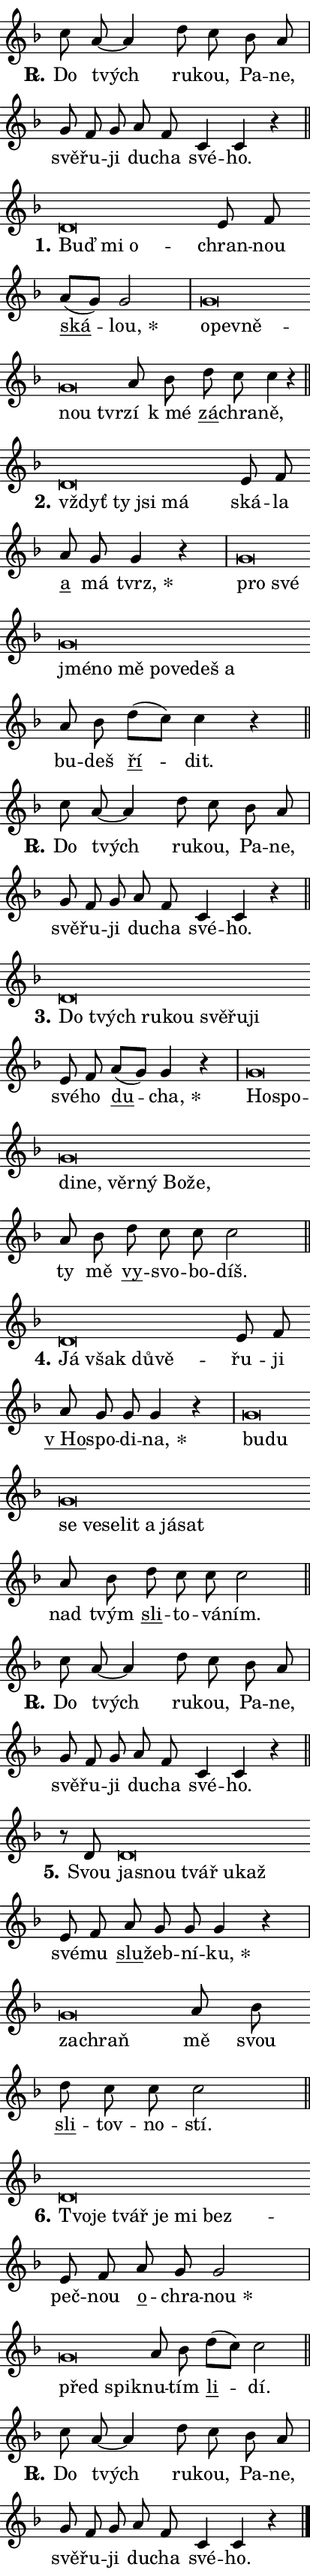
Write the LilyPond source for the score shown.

\version "2.22.1"
\header { tagline = "" }
\paper {
  indent = 0\cm
  top-margin = 0\cm
  right-margin = 0\cm
  bottom-margin = 0\cm
  left-margin = 0\cm
  paper-width = 7\cm
  page-breaking = #ly:one-page-breaking
  system-system-spacing.basic-distance = #11
  score-system-spacing.basic-distance = #11
  ragged-last = ##f
}


%% Author: Thomas Morley
%% https://lists.gnu.org/archive/html/lilypond-user/2020-05/msg00002.html
#(define (line-position grob)
"Returns position of @var[grob} in current system:
   @code{'start}, if at first time-step
   @code{'end}, if at last time-step
   @code{'middle} otherwise
"
  (let* ((col (ly:item-get-column grob))
         (ln (ly:grob-object col 'left-neighbor))
         (rn (ly:grob-object col 'right-neighbor))
         (col-to-check-left (if (ly:grob? ln) ln col))
         (col-to-check-right (if (ly:grob? rn) rn col))
         (break-dir-left
           (and
             (ly:grob-property col-to-check-left 'non-musical #f)
             (ly:item-break-dir col-to-check-left)))
         (break-dir-right
           (and
             (ly:grob-property col-to-check-right 'non-musical #f)
             (ly:item-break-dir col-to-check-right))))
        (cond ((eqv? 1 break-dir-left) 'start)
              ((eqv? -1 break-dir-right) 'end)
              (else 'middle))))

#(define (tranparent-at-line-position vctor)
  (lambda (grob)
  "Relying on @code{line-position} select the relevant enry from @var{vctor}.
Used to determine transparency,"
    (case (line-position grob)
      ((end) (not (vector-ref vctor 0)))
      ((middle) (not (vector-ref vctor 1)))
      ((start) (not (vector-ref vctor 2))))))

noteHeadBreakVisibility =
#(define-music-function (break-visibility)(vector?)
"Makes @code{NoteHead}s transparent relying on @var{break-visibility}"
#{
  \override NoteHead.transparent =
    #(tranparent-at-line-position break-visibility)
#})

#(define delete-ledgers-for-transparent-note-heads
  (lambda (grob)
    "Reads whether a @code{NoteHead} is transparent.
If so this @code{NoteHead} is removed from @code{'note-heads} from
@var{grob}, which is supposed to be @code{LedgerLineSpanner}.
As a result ledgers are not printed for this @code{NoteHead}"
    (let* ((nhds-array (ly:grob-object grob 'note-heads))
           (nhds-list
             (if (ly:grob-array? nhds-array)
                 (ly:grob-array->list nhds-array)
                 '()))
           ;; Relies on the transparent-property being done before
           ;; Staff.LedgerLineSpanner.after-line-breaking is executed.
           ;; This is fragile ...
           (to-keep
             (remove
               (lambda (nhd)
                 (ly:grob-property nhd 'transparent #f))
               nhds-list)))
      ;; TODO find a better method to iterate over grob-arrays, similiar
      ;; to filter/remove etc for lists
      ;; For now rebuilt from scratch
      (set! (ly:grob-object grob 'note-heads)  '())
      (for-each
        (lambda (nhd)
          (ly:pointer-group-interface::add-grob grob 'note-heads nhd))
        to-keep))))

hideNotes = {
  \noteHeadBreakVisibility #begin-of-line-visible
}
unHideNotes = {
  \noteHeadBreakVisibility #all-visible
}

% work-around for resetting accidentals
% https://lilypond.org/doc/v2.23/Documentation/notation/displaying-rhythms#unmetered-music
cadenzaMeasure = {
  \cadenzaOff
  \partial 1024 s1024
  \cadenzaOn
}

#(define-markup-command (accent layout props text) (markup?)
  "Underline accented syllable"
  (interpret-markup layout props
    #{\markup \override #'(offset . 4.3) \underline { #text }#}))

responsum = \markup \concat {
  "R" \hspace #-1.05 \path #0.1 #'((moveto 0 0.07) (lineto 0.9 0.8)) \hspace #0.05 "."
}

\layout {
    \context {
        \Staff
        \remove "Time_signature_engraver"
        \override LedgerLineSpanner.after-line-breaking = #delete-ledgers-for-transparent-note-heads
    }
    \context {
        \Voice {
            \override NoteHead.output-attributes = #'((class . "notehead"))
            \override Hairpin.height = #0.55
        }
    }
    \context {
        \Lyrics {
            \override StanzaNumber.output-attributes = #'((class . "stanzanumber"))
            \override LyricSpace.minimum-distance = #0.9
            \override LyricText.font-name = #"TeX Gyre Schola"
            \override LyricText.font-size = 1
            \override StanzaNumber.font-name = #"TeX Gyre Schola Bold"
            \override StanzaNumber.font-size = 1
        }
    }
}

% magnetic-lyrics.ily
%
%   written by
%     Jean Abou Samra <jean@abou-samra.fr>
%     Werner Lemberg <wl@gnu.org>
%
%   adapted by
%     Jiri Hon <jiri.hon@gmail.com>
%
% Version 2022-Apr-15

% https://www.mail-archive.com/lilypond-user@gnu.org/msg149350.html

#(define (Left_hyphen_pointer_engraver context)
   "Collect syllable-hyphen-syllable occurrences in lyrics and store
them in properties.  This engraver only looks to the left.  For
example, if the lyrics input is @code{foo -- bar}, it does the
following.

@itemize @bullet
@item
Set the @code{text} property of the @code{LyricHyphen} grob between
@q{foo} and @q{bar} to @code{foo}.

@item
Set the @code{left-hyphen} property of the @code{LyricText} grob with
text @q{foo} to the @code{LyricHyphen} grob between @q{foo} and
@q{bar}.
@end itemize

Use this auxiliary engraver in combination with the
@code{lyric-@/text::@/apply-@/magnetic-@/offset!} hook."
   (let ((hyphen #f)
         (text #f))
     (make-engraver
      (acknowledgers
       ((lyric-syllable-interface engraver grob source-engraver)
        (set! text grob)))
      (end-acknowledgers
       ((lyric-hyphen-interface engraver grob source-engraver)
        ;(when (not (grob::has-interface grob 'lyric-space-interface))
          (set! hyphen grob)));)
      ((stop-translation-timestep engraver)
       (when (and text hyphen)
         (ly:grob-set-object! text 'left-hyphen hyphen))
       (set! text #f)
       (set! hyphen #f)))))

#(define (lyric-text::apply-magnetic-offset! grob)
   "If the space between two syllables is less than the value in
property @code{LyricText@/.details@/.squash-threshold}, move the right
syllable to the left so that it gets concatenated with the left
syllable.

Use this function as a hook for
@code{LyricText@/.after-@/line-@/breaking} if the
@code{Left_@/hyphen_@/pointer_@/engraver} is active."
   (let ((hyphen (ly:grob-object grob 'left-hyphen #f)))
     (when hyphen
       (let ((left-text (ly:spanner-bound hyphen LEFT)))
         (when (grob::has-interface left-text 'lyric-syllable-interface)
           (let* ((common (ly:grob-common-refpoint grob left-text X))
                  (this-x-ext (ly:grob-extent grob common X))
                  (left-x-ext
                   (begin
                     ;; Trigger magnetism for left-text.
                     (ly:grob-property left-text 'after-line-breaking)
                     (ly:grob-extent left-text common X)))
                  ;; `delta` is the gap width between two syllables.
                  (delta (- (interval-start this-x-ext)
                            (interval-end left-x-ext)))
                  (details (ly:grob-property grob 'details))
                  (threshold (assoc-get 'squash-threshold details 0.2)))
             (when (< delta threshold)
               (let* (;; We have to manipulate the input text so that
                      ;; ligatures crossing syllable boundaries are not
                      ;; disabled.  For languages based on the Latin
                      ;; script this is essentially a beautification.
                      ;; However, for non-Western scripts it can be a
                      ;; necessity.
                      (lt (ly:grob-property left-text 'text))
                      (rt (ly:grob-property grob 'text))
                      (is-space (grob::has-interface hyphen 'lyric-space-interface))
                      (space (if is-space " " ""))
                      (space-markup (grob-interpret-markup grob " "))
                      (space-size (interval-length (ly:stencil-extent space-markup X)))
                      (extra-delta (if is-space space-size 0))
                      ;; Append new syllable.
                      (ltrt-space (if (and (string? lt) (string? rt))
                                (string-append lt space rt)
                                (make-concat-markup (list lt space rt))))
                      ;; Right-align `ltrt` to the right side.
                      (ltrt-space-markup (grob-interpret-markup
                               grob
                               (make-translate-markup
                                (cons (interval-length this-x-ext) 0)
                                (make-right-align-markup ltrt-space)))))
                 (begin
                   ;; Don't print `left-text`.
                   (ly:grob-set-property! left-text 'stencil #f)
                   ;; Set text and stencil (which holds all collected
                   ;; syllables so far) and shift it to the left.
                   (ly:grob-set-property! grob 'text ltrt-space)
                   (ly:grob-set-property! grob 'stencil ltrt-space-markup)
                   (ly:grob-translate-axis! grob (- (- delta extra-delta)) X))))))))))


#(define (lyric-hyphen::displace-bounds-first grob)
   ;; Make very sure this callback isn't triggered too early.
   (let ((left (ly:spanner-bound grob LEFT))
         (right (ly:spanner-bound grob RIGHT)))
     (ly:grob-property left 'after-line-breaking)
     (ly:grob-property right 'after-line-breaking)
     (ly:lyric-hyphen::print grob)))

squashThreshold = #0.4

\layout {
  \context {
    \Lyrics
    \consists #Left_hyphen_pointer_engraver
    \override LyricText.after-line-breaking =
      #lyric-text::apply-magnetic-offset!
    \override LyricHyphen.stencil = #lyric-hyphen::displace-bounds-first
    \override LyricText.details.squash-threshold = \squashThreshold
    \override LyricHyphen.minimum-distance = 0
    \override LyricHyphen.minimum-length = \squashThreshold
  }
}

squash = \override LyricText.details.squash-threshold = 9999
unSquash = \override LyricText.details.squash-threshold = \squashThreshold

left = \override LyricText.self-alignment-X = #LEFT
unLeft = \revert LyricText.self-alignment-X

starOffset = #(lambda (grob) 
                (let ((x_offset (ly:self-alignment-interface::aligned-on-x-parent grob)))
                  (if (= x_offset 0) 0 (+ x_offset 1.2))))

star = #(define-music-function (syllable)(string?)
"Append star separator at the end of a syllable"
#{
  \once \override LyricText.X-offset = #starOffset
  \lyricmode { \markup {
    #syllable
    \override #'((font-name . "TeX Gyre Schola Bold")) \hspace #0.2 \lower #0.65 \larger "*"
  } }
#})

starAccent = #(define-music-function (syllable)(string?)
"Append star separator at the end of a syllable and make accent"
#{
  \once \override LyricText.X-offset = #starOffset
  \lyricmode { \markup {
    \accent #syllable
    \override #'((font-name . "TeX Gyre Schola Bold")) \hspace #0.2 \lower #0.65 \larger "*"
  } }
#})

breath = #(define-music-function (syllable)(string?)
"Append breathing indicator at the end of a syllable"
#{
  \lyricmode { \markup { #syllable "+" } }
#})

optionalBreath = #(define-music-function (syllable)(string?)
"Append optional breathing indicator at the end of a syllable"
#{
  \lyricmode { \markup { #syllable "(+)" } }
#})


\score {
    <<
        \new Voice = "melody" { \cadenzaOn \key f \major \relative { c''8 a~ a4 d8 c bes a \cadenzaMeasure \bar "|" g f g a f c4 c r \cadenzaMeasure \bar "||" \break }
\relative { d'\breve*1/16 \hideNotes \breve*1/16 \breve*1/16 \bar "" \unHideNotes e8 f \bar "" a[( g)] g2 \cadenzaMeasure \bar "|" g\breve*1/16 \hideNotes \breve*1/16 \bar "" \breve*1/16 \bar "" \breve*1/16 \breve*1/16 \bar "" \unHideNotes a8 bes \bar "" d c c4 r \cadenzaMeasure \bar "||" \break }
\relative { d'\breve*1/16 \hideNotes \breve*1/16 \bar "" \breve*1/16 \breve*1/16 \bar "" \unHideNotes e8 f \bar "" a g g4 r \cadenzaMeasure \bar "|" g\breve*1/16 \hideNotes \breve*1/16 \bar "" \breve*1/16 \bar "" \breve*1/16 \bar "" \breve*1/16 \bar "" \breve*1/16 \bar "" \breve*1/16 \bar "" \breve*1/16 \breve*1/16 \bar "" \unHideNotes a8 bes \bar "" d[( c)] c4 r \cadenzaMeasure \bar "||" \break }
\relative { c''8 a~ a4 d8 c bes a \cadenzaMeasure \bar "|" g f g a f c4 c r \cadenzaMeasure \bar "||" \break }
\relative { d'\breve*1/16 \hideNotes \breve*1/16 \bar "" \breve*1/16 \bar "" \breve*1/16 \bar "" \breve*1/16 \bar "" \breve*1/16 \breve*1/16 \bar "" \unHideNotes e8 f \bar "" a[( g)] g4 r \cadenzaMeasure \bar "|" g\breve*1/16 \hideNotes \breve*1/16 \bar "" \breve*1/16 \bar "" \breve*1/16 \bar "" \breve*1/16 \bar "" \breve*1/16 \bar "" \breve*1/16 \breve*1/16 \bar "" \unHideNotes a8 bes \bar "" d c c c2 \cadenzaMeasure \bar "||" \break }
\relative { d'\breve*1/16 \hideNotes \breve*1/16 \bar "" \breve*1/16 \breve*1/16 \bar "" \unHideNotes e8 f \bar "" a g g g4 r \cadenzaMeasure \bar "|" g\breve*1/16 \hideNotes \breve*1/16 \bar "" \breve*1/16 \bar "" \breve*1/16 \bar "" \breve*1/16 \bar "" \breve*1/16 \bar "" \breve*1/16 \bar "" \breve*1/16 \breve*1/16 \bar "" \unHideNotes a8 bes \bar "" d c c c2 \cadenzaMeasure \bar "||" \break }
\relative { c''8 a~ a4 d8 c bes a \cadenzaMeasure \bar "|" g f g a f c4 c r \cadenzaMeasure \bar "||" \break }
\relative { r8 d'8 d\breve*1/16 \hideNotes \breve*1/16 \bar "" \breve*1/16 \bar "" \breve*1/16 \breve*1/16 \bar "" \unHideNotes e8 f \bar "" a g g g4 r \cadenzaMeasure \bar "|" g\breve*1/16 \hideNotes \breve*1/16 \bar "" \unHideNotes a8 bes \bar "" d c c c2 \cadenzaMeasure \bar "||" \break }
\relative { d'\breve*1/16 \hideNotes \breve*1/16 \bar "" \breve*1/16 \bar "" \breve*1/16 \bar "" \breve*1/16 \breve*1/16 \bar "" \unHideNotes e8 f \bar "" a g g2 \cadenzaMeasure \bar "|" g\breve*1/16 \hideNotes \breve*1/16 \bar "" \unHideNotes a8 bes \bar "" d[( c)] c2 \cadenzaMeasure \bar "||" \break }
\relative { c''8 a~ a4 d8 c bes a \cadenzaMeasure \bar "|" g f g a f c4 c r \cadenzaMeasure \bar "||" \break } \bar "|." }
        \new Lyrics \lyricsto "melody" { \lyricmode { \set stanza = \responsum
Do tvých ru -- kou, Pa -- ne, svě -- řu -- ji du -- cha své -- ho.
\set stanza = "1."
\left Buď \squash mi o -- \unLeft \unSquash chran -- nou \markup \accent ská -- \star lou, \left o -- \squash pev -- ně -- nou tvr -- \unLeft \unSquash zí "k mé" \markup \accent zá -- chra -- ně,
\set stanza = "2."
\left vždyť \squash ty jsi má \unLeft \unSquash ská -- la \markup \accent a má \star tvrz, \left pro \squash své jmé -- no mě po -- ve -- deš a \unLeft \unSquash bu -- deš \markup \accent ří -- dit.
\set stanza = \responsum
Do tvých ru -- kou, Pa -- ne, svě -- řu -- ji du -- cha své -- ho.
\set stanza = "3."
\left Do \squash tvých ru -- kou svě -- řu -- ji \unLeft \unSquash své -- ho \markup \accent du -- \star cha, \left Ho -- \squash spo -- di -- ne, věr -- ný Bo -- že, \unLeft \unSquash ty mě \markup \accent vy -- svo -- bo -- díš.
\set stanza = "4."
\left Já \squash však dů -- vě -- \unLeft \unSquash řu -- ji \markup \accent "v Ho" -- spo -- di -- \star na, \left bu -- \squash du se ve -- se -- lit a já -- sat \unLeft \unSquash nad tvým \markup \accent sli -- to -- vá -- ním.
\set stanza = \responsum
Do tvých ru -- kou, Pa -- ne, svě -- řu -- ji du -- cha své -- ho.
\set stanza = "5."
Svou \left ja -- \squash snou tvář u -- kaž \unLeft \unSquash své -- mu \markup \accent slu -- žeb -- ní -- \star ku, \left za -- \squash chraň \unLeft \unSquash mě svou \markup \accent sli -- tov -- no -- stí.
\set stanza = "6."
\left Tvo -- \squash je tvář je mi bez -- \unLeft \unSquash peč -- nou \markup \accent o -- chra -- \star nou \left před \squash spik -- \unLeft \unSquash nu -- tím \markup \accent li -- dí.
\set stanza = \responsum
Do tvých ru -- kou, Pa -- ne, svě -- řu -- ji du -- cha své -- ho. } }
    >>
    \layout {}
}
